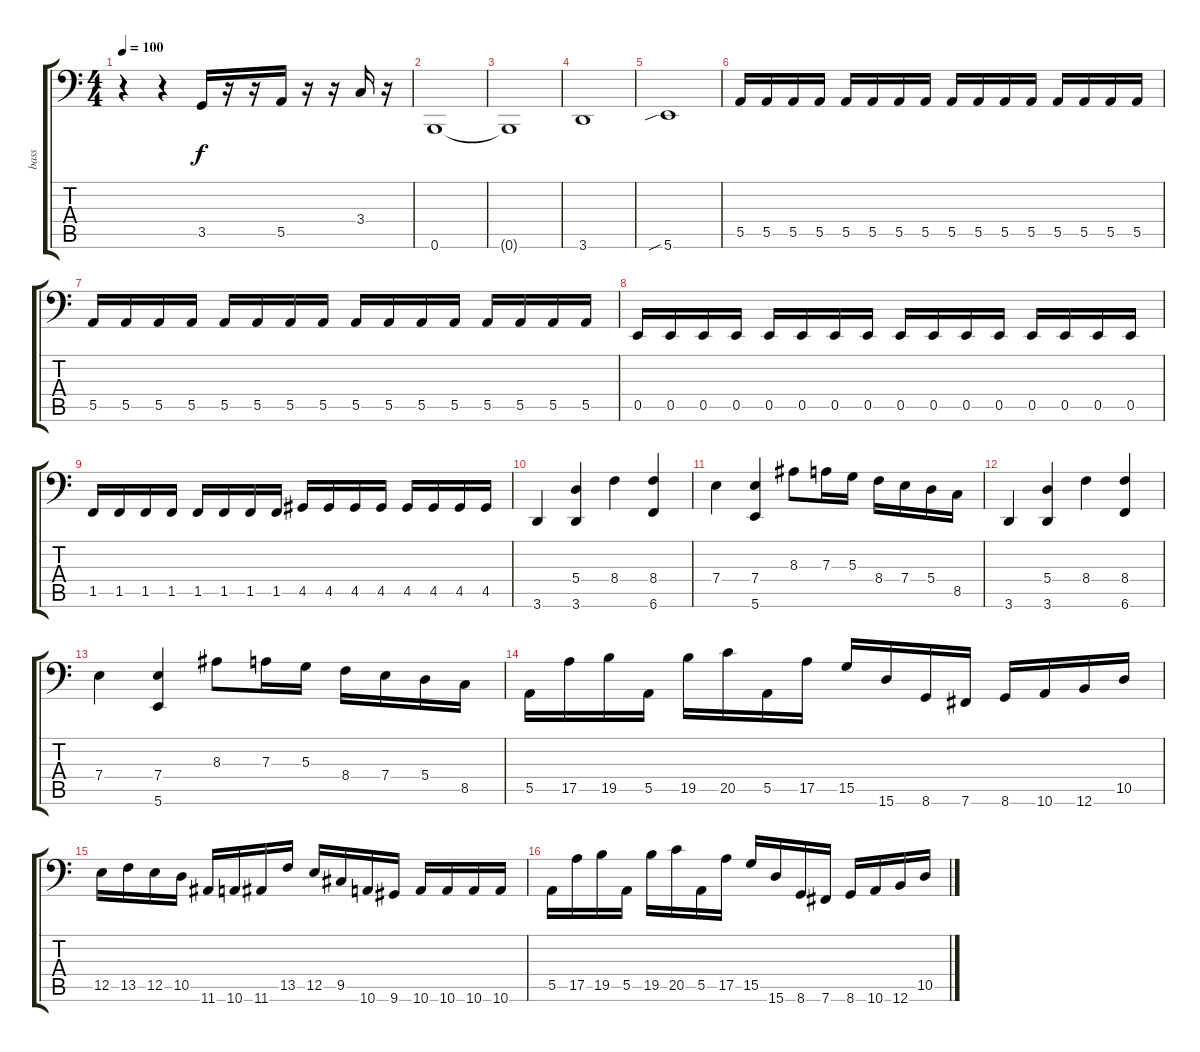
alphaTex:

\track ("bass" "bass") {instrument electricbassfinger}
\staff {score tabs}
\tuning (C3 G2 D2 A1 E1 B0) {hide}
\ts (4 4)
\tempo 100
\clef f4
\ks c
r.4{dy f} r.4 3.5.16 r.16 r.16 5.5.16 r.16 r.16 3.4.16 r.16 |
0.6.1 |
0.6{t}.1 |
3.6.1 |
5.6{sib}.1 |
5.5.16 5.5.16 5.5.16 5.5.16 5.5.16 5.5.16 5.5.16 5.5.16 5.5.16 5.5.16 5.5.16 5.5.16 5.5.16 5.5.16 5.5.16 5.5.16 |
5.5.16 5.5.16 5.5.16 5.5.16 5.5.16 5.5.16 5.5.16 5.5.16 5.5.16 5.5.16 5.5.16 5.5.16 5.5.16 5.5.16 5.5.16 5.5.16 |
0.5.16 0.5.16 0.5.16 0.5.16 0.5.16 0.5.16 0.5.16 0.5.16 0.5.16 0.5.16 0.5.16 0.5.16 0.5.16 0.5.16 0.5.16 0.5.16 |
1.5.16 1.5.16 1.5.16 1.5.16 1.5.16 1.5.16 1.5.16 1.5.16 4.5.16 4.5.16 4.5.16 4.5.16 4.5.16 4.5.16 4.5.16 4.5.16 |
3.6.4 (5.4 3.6).4 8.4.4 (8.4 6.6).4 |
7.4.4 (7.4 5.6).4 8.3.8 7.3.16 5.3.16 8.4.16 7.4.16 5.4.16 8.5.16 |
3.6.4 (5.4 3.6).4 8.4.4 (8.4 6.6).4 |
7.4.4 (7.4 5.6).4 8.3.8 7.3.16 5.3.16 8.4.16 7.4.16 5.4.16 8.5.16 |
5.5.16 17.5.16 19.5.16 5.5.16 19.5.16 20.5.16 5.5.16 17.5.16 15.5.16 15.6.16 8.6.16 7.6.16 8.6.16 10.6.16 12.6.16 10.5.16 |
12.5.16 13.5.16 12.5.16 10.5.16 11.6.16 10.6.16 11.6.16 13.5.16 12.5.16 9.5.16 10.6.16 9.6.16 10.6.16 10.6.16 10.6.16 10.6.16 |
5.5.16 17.5.16 19.5.16 5.5.16 19.5.16 20.5.16 5.5.16 17.5.16 15.5.16 15.6.16 8.6.16 7.6.16 8.6.16 10.6.16 12.6.16 10.5.16
